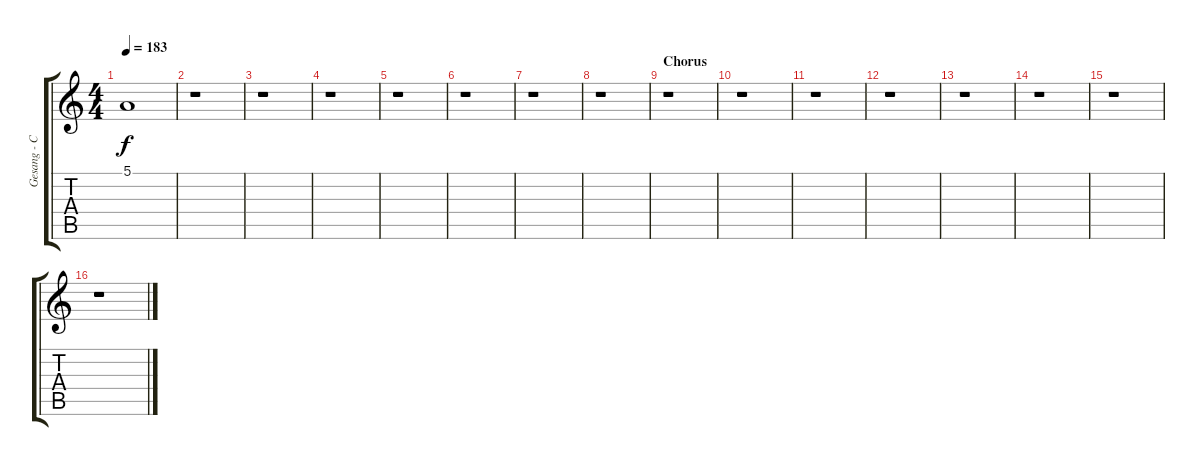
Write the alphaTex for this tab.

\track ("Gesang - Chor" "Gesang - C") {instrument synthvoice}
\staff {score tabs}
\tuning (E4 B3 G3 D3 A2 D2) {hide}
\ts (4 4)
\tempo 183
\clef g2
\ks c
5.1.1{dy f} |
r.1 |
r.1 |
r.1 |
r.1 |
r.1 |
r.1 |
r.1 |
\section ("" "Chorus")
r.1 |
r.1 |
r.1 |
r.1 |
r.1 |
r.1 |
r.1 |
r.1
